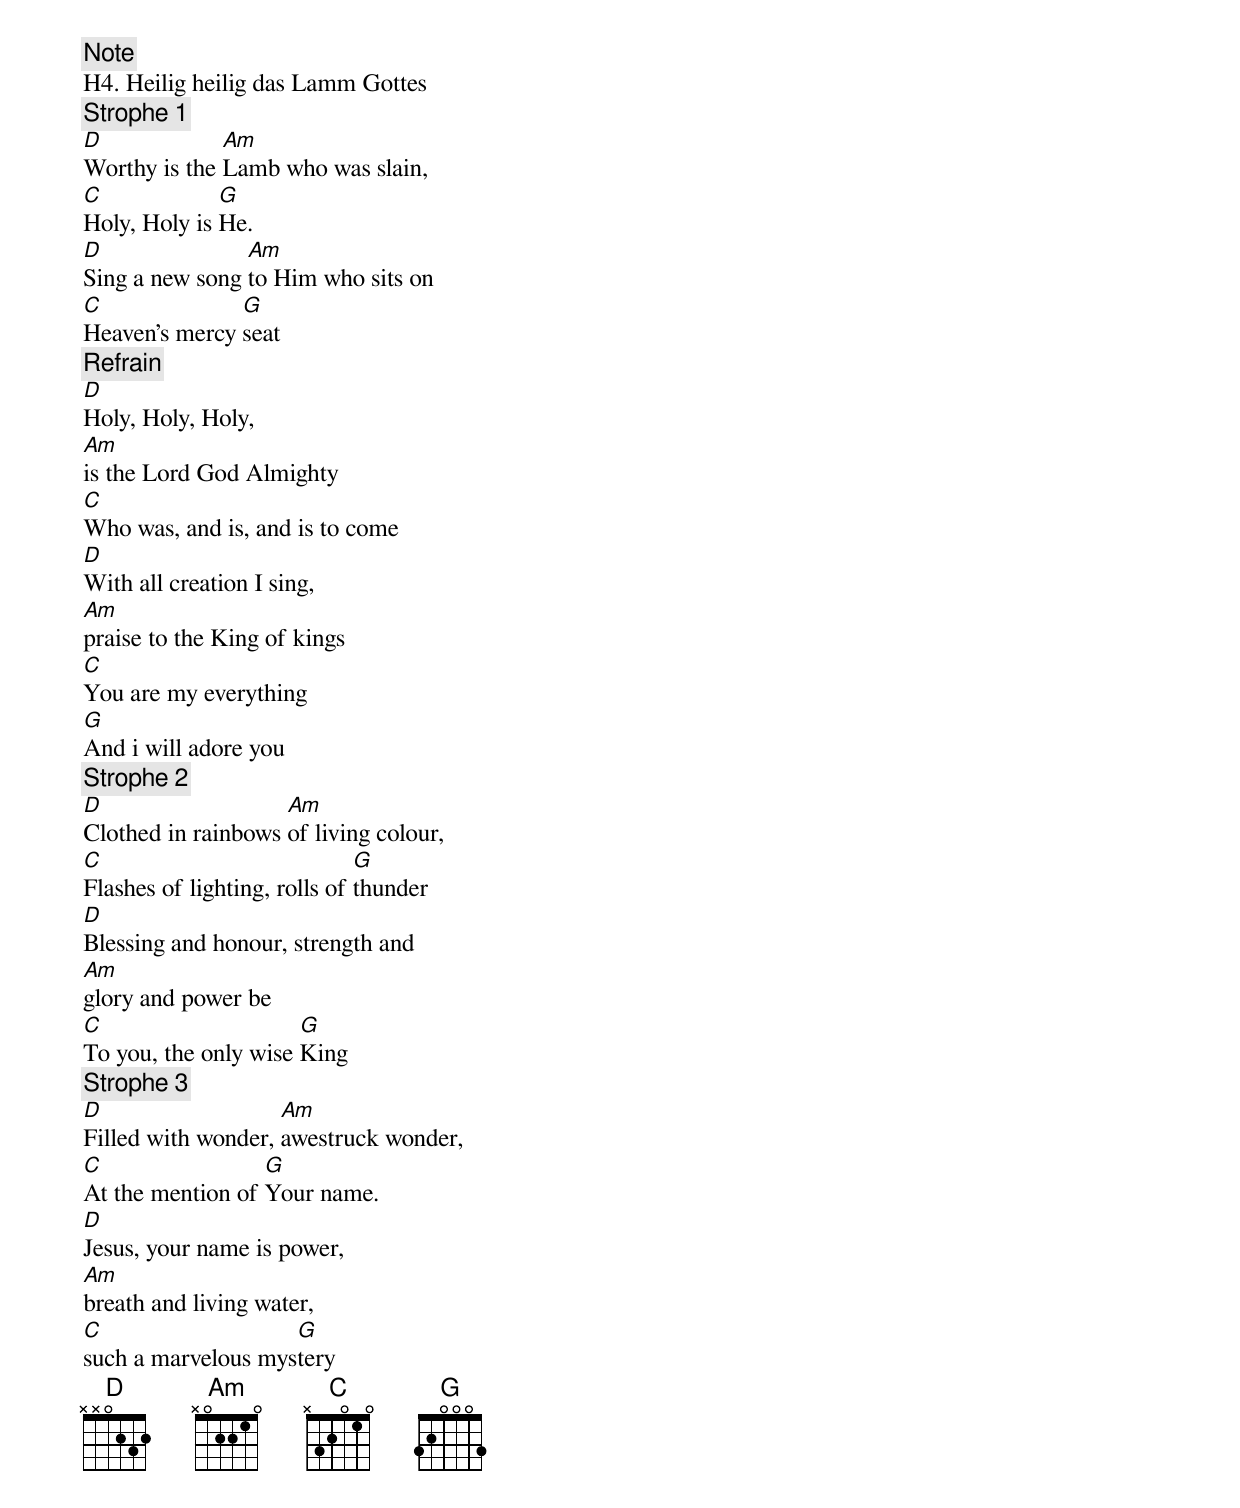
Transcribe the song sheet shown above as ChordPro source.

{comment: Note}
H4. Heilig heilig das Lamm Gottes
{comment: Strophe 1}
[D]Worthy is the [Am]Lamb who was slain,
[C]Holy, Holy is [G]He.
[D]Sing a new song [Am]to Him who sits on
[C]Heaven's mercy [G]seat
{comment: Refrain}
[D]Holy, Holy, Holy,
[Am]is the Lord God Almighty
[C]Who was, and is, and is to come
[D]With all creation I sing,
[Am]praise to the King of kings
[C]You are my everything
[G]And i will adore you
{comment: Strophe 2}
[D]Clothed in rainbows [Am]of living colour,
[C]Flashes of lighting, rolls of [G]thunder
[D]Blessing and honour, strength and
[Am]glory and power be
[C]To you, the only wise [G]King
{comment: Strophe 3}
[D]Filled with wonder, [Am]awestruck wonder,
[C]At the mention of [G]Your name.
[D]Jesus, your name is power,
[Am]breath and living water,
[C]such a marvelous mys[G]tery
